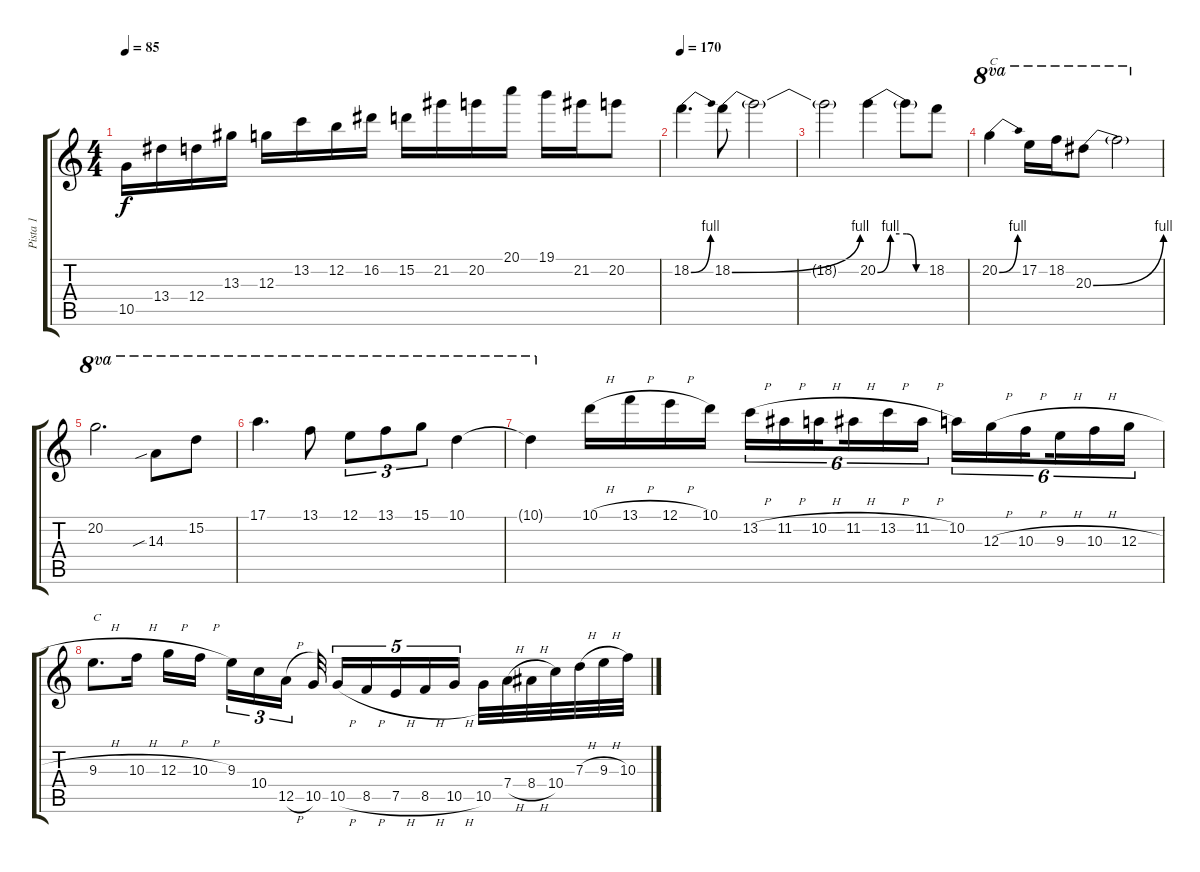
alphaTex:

\track ("Pista 1" "Pista 1") {instrument distortionguitar}
\staff {score tabs}
\tuning (E4 B3 G3 D3 A2 E2) {hide}
\ts (4 4)
\tempo 85
\clef g2
\ks c
10.5.16{dy f} 13.4.16 12.4.16 13.3.16 12.3.16 13.2.16 12.2.16 16.2.16 15.2.16 21.2.16 20.2.16 20.1.16 19.1.16 21.2.16 20.2.8 |
\tempo 170
18.2{be (bend 0 0 60 4)}.4{d} 18.2{be (bend 0 0 60 4)}.8 18.2{t}.2 |
18.2{t}.2 20.2{be (custom 0 0 15 4 34 4 45 0 60 0)}.4 20.2{t}.8 18.2.8 |
20.2{be (bend 0 0 60 4)}.4{ot 8va txt "C"} 17.2.16{ot 8va} 18.2.16{ot 8va} 20.3{be (bend 0 0 60 4)}.8{ot 8va} 20.3{t}.2{ot 8va} |
20.2.2{d ot 8va} 14.3{sib}.8{ot 8va} 15.2.8{ot 8va} |
17.1.4{d ot 8va} 13.1.8{ot 8va} 12.1.8{tu (3 2) ot 8va} 13.1.8{tu (3 2) ot 8va} 15.1.8{tu (3 2) ot 8va} 10.1.4{ot 8va} |
10.1{t}.4{ot 8va} 10.1{h}.16 13.1{h}.16 12.1{h}.16 10.1.16 13.2{h}.16{tu (6 4)} 11.2{h}.16{tu (6 4)} 10.2{h}.16{tu (6 4) beam splitsecondary} 11.2{h}.16{tu (6 4)} 13.2{h}.16{tu (6 4)} 11.2{h}.16{tu (6 4)} 10.2.16{tu (6 4)} 12.3{h}.16{tu (6 4)} 10.3{h}.16{tu (6 4) beam splitsecondary} 9.3{h}.16{tu (6 4)} 10.3{h}.16{tu (6 4)} 12.3{h}.16{tu (6 4)} |
9.3{h}.8{d txt "C"} 10.3{h}.16 12.3{h}.16 10.3{h}.16{beam splitsecondary} 9.3.16{tu (3 2)} 10.4.16{tu (3 2)} 12.5{h}.16{tu (3 2)} 10.5.32{beam splitsecondary} 10.5{h}.16{tu (5 4)} 8.5{h}.16{tu (5 4)} 7.5{h}.16{tu (5 4)} 8.5{h}.16{tu (5 4)} 10.5{h}.16{tu (5 4)} 10.5.32 7.4{h}.32 8.4{h}.32 10.4.32 7.3{h}.32 9.3{h}.32 10.3.32
